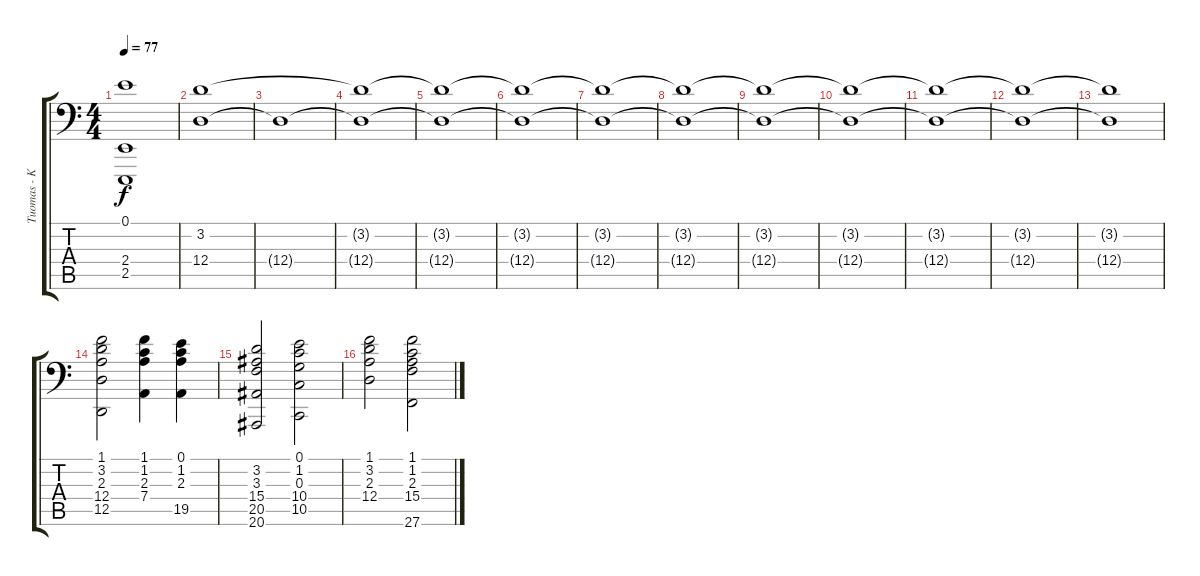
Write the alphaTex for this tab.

\track ("Tuomas - Keyboards" "Tuomas - K") {instrument stringensemble1}
\staff {score tabs}
\tuning (E4 B3 G3 D2 D1 D0) {hide}
\ts (4 4)
\tempo 77
\clef f4
\ks c
(0.1 2.4 2.5).1{dy f} |
(3.2 12.4).1{volume 7} |
12.4{t}.1 |
(3.2{t} 12.4{t}).1 |
(3.2{t} 12.4{t}).1 |
(3.2{t} 12.4{t}).1 |
(3.2{t} 12.4{t}).1 |
(3.2{t} 12.4{t}).1 |
(3.2{t} 12.4{t}).1 |
(3.2{t} 12.4{t}).1 |
(3.2{t} 12.4{t}).1 |
(3.2{t} 12.4{t}).1 |
(3.2{t} 12.4{t}).1 |
(1.1 3.2 2.3 12.4 12.5).2{volume 14} (1.1 1.2 2.3 7.4).4 (0.1 1.2 2.3 19.5).4 |
(3.2 3.3 15.4 20.5 20.6).2 (0.1 1.2 0.3 10.4 10.5).2 |
(1.1 3.2 2.3 12.4).2 (1.1 1.2 2.3 15.4 27.6).2
